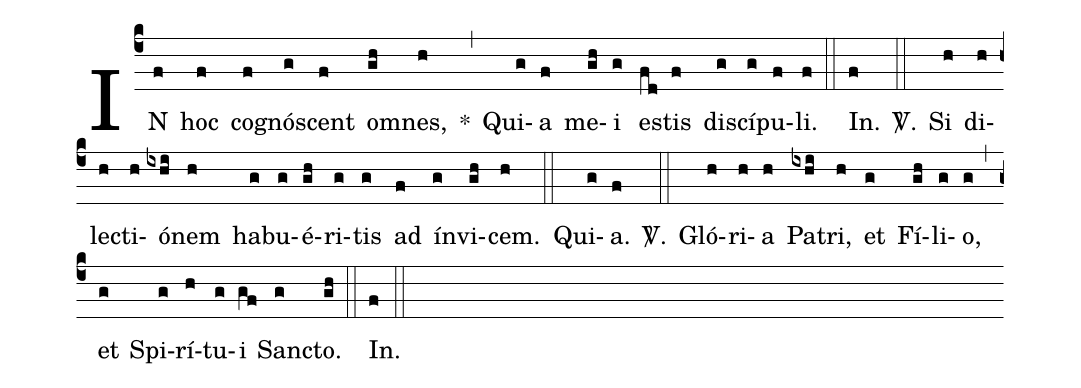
%%
(c4)
IN(f) hoc(f) co(f)gnó(g)scent(f) om(gh)nes,(h) *(,)
Qui(g)a(f) me(gh)i(g) es(fd)tis(f) di(g)scí(g)pu(f)li.(f) (::)
In.(f) <sp>V/</sp>.(::)
Si(h) di(h)lec(h)ti(h)ó(ixhi)nem(h) ha(g)bu(g)é(gh)ri(g)tis(g) ad(f) ín(g)vi(gh)cem.(h) (::)
Qui(g)a.(f) <sp>V/</sp>.(::)
Gló(h)ri(h)a(h) Pa(ixhi)tri,(h) et(g) Fí(gh)li(g)o,(g) (,)
et(g) Spi(g)rí(h)tu(g)i(gf) Sanc(g)to.(gh) (::)
In.(f) (::)
